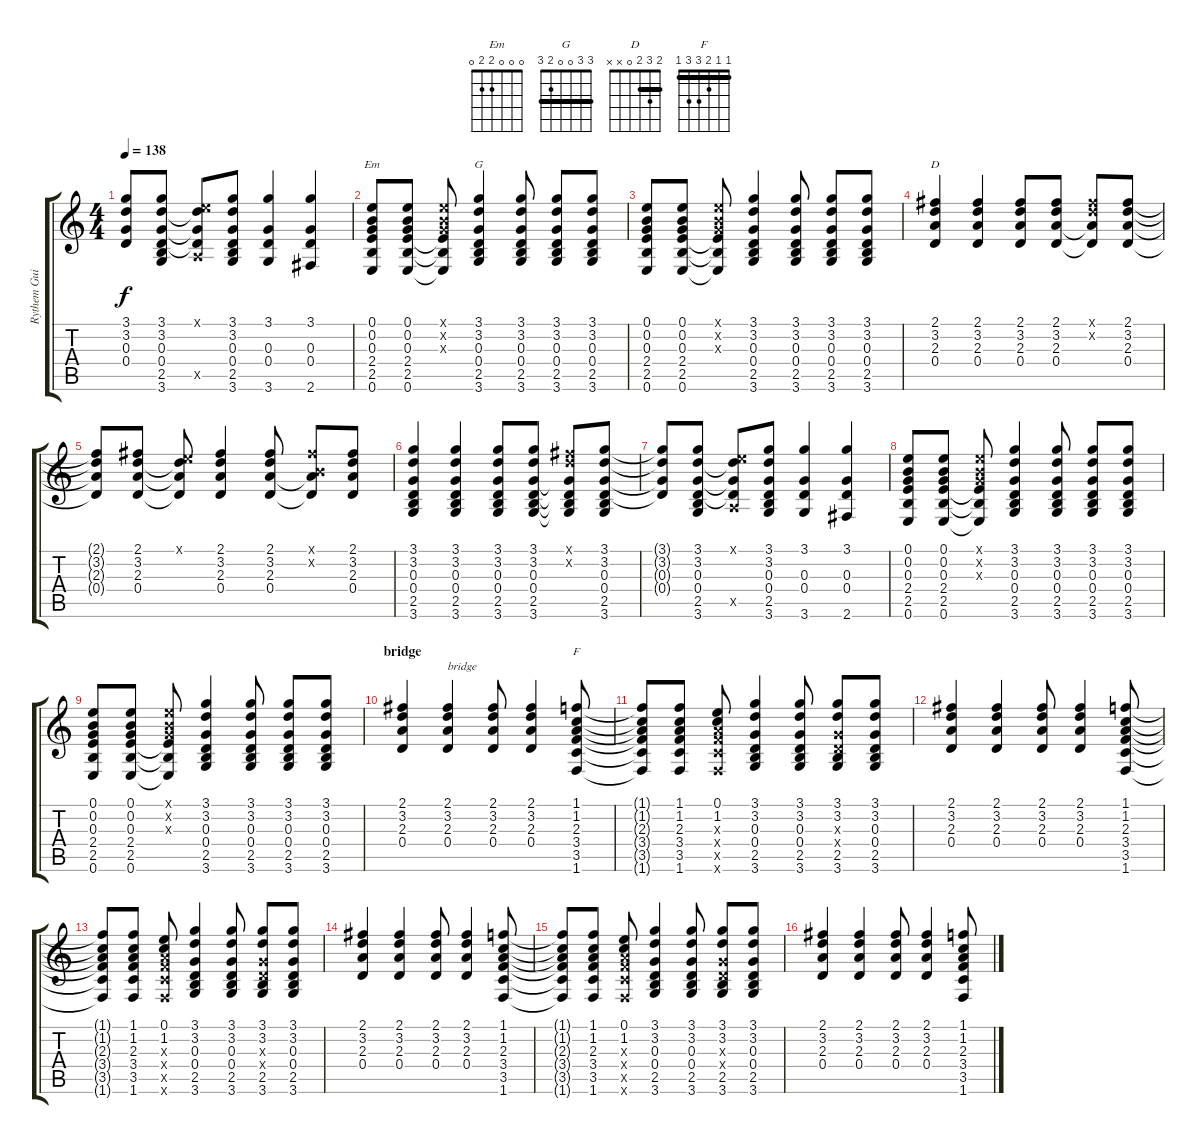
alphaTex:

\track ("Rythem Guitar" "Rythem Gui") {instrument overdrivenguitar}
\staff {score tabs}
\tuning (E4 B3 G3 D3 A2 E2) {hide}
\chord ("Em" 0 0 0 2 2 0)
\chord ("G" 3 3 0 0 2 3) {barre 3}
\chord ("D" 2 3 2 0 x x) {barre 2}
\chord ("F" 1 1 2 3 3 1) {barre 1}
\ts (4 4)
\tempo 138
\clef g2
\ks c
(3.1{t} 3.2{t} 0.3{t} 0.4{t}).8{dy f} (3.1 3.2 0.3 0.4 2.5 3.6).8 (0.1{x} 3.2{t} 0.3{t} 0.4{t} 0.5{x}).8 (3.1 3.2 0.3 0.4 2.5 3.6).8 (3.1 0.3 0.4 3.6).4 (3.1 0.3 0.4 2.6).4 |
(0.1 0.2 0.3 2.4 2.5 0.6).8{ch "Em"} (0.1 0.2 0.3 2.4 2.5 0.6).8 (0.1{x} 0.2{x} 0.3{x} 2.4{t} 2.5{t} 0.6{t}).8 (3.1 3.2 0.3 0.4 2.5 3.6).4{ch "G"} (3.1 3.2 0.3 0.4 2.5 3.6).8 (3.1 3.2 0.3 0.4 2.5 3.6).8 (3.1 3.2 0.3 0.4 2.5 3.6).8 |
(0.1 0.2 0.3 2.4 2.5 0.6).8 (0.1 0.2 0.3 2.4 2.5 0.6).8 (0.1{x} 0.2{x} 0.3{x} 2.4{t} 2.5{t} 0.6{t}).8 (3.1 3.2 0.3 0.4 2.5 3.6).4 (3.1 3.2 0.3 0.4 2.5 3.6).8 (3.1 3.2 0.3 0.4 2.5 3.6).8 (3.1 3.2 0.3 0.4 2.5 3.6).8 |
(2.1 3.2 2.3 0.4).4{ch "D"} (2.1 3.2 2.3 0.4).4 (2.1 3.2 2.3 0.4).8 (2.1 3.2 2.3 0.4).8 (2.1{x} 3.2{x} 2.3{t} 0.4{t}).8 (2.1 3.2 2.3 0.4).8 |
(2.1{t} 3.2{t} 2.3{t} 0.4{t}).8 (2.1 3.2 2.3 0.4).8 (0.1{x} 3.2{t} 2.3{t} 0.4{t}).8 (2.1 3.2 2.3 0.4).4 (2.1 3.2 2.3 0.4).8 (2.1{x} 0.2{x} 2.3{t} 0.4{t}).8 (2.1 3.2 2.3 0.4).8 |
(3.1 3.2 0.3 0.4 2.5 3.6).4 (3.1 3.2 0.3 0.4 2.5 3.6).4 (3.1 3.2 0.3 0.4 2.5 3.6).8 (3.1 3.2 0.3 0.4 2.5 3.6).8 (2.1{x} 3.2{x} 0.3{t} 0.4{t} 2.5{t} 3.6{t}).8 (3.1 3.2 0.3 0.4 2.5 3.6).8 |
(3.1{t} 3.2{t} 0.3{t} 0.4{t}).8 (3.1 3.2 0.3 0.4 2.5 3.6).8 (0.1{x} 3.2{t} 0.3{t} 0.4{t} 0.5{x}).8 (3.1 3.2 0.3 0.4 2.5 3.6).8 (3.1 0.3 0.4 3.6).4 (3.1 0.3 0.4 2.6).4 |
(0.1 0.2 0.3 2.4 2.5 0.6).8 (0.1 0.2 0.3 2.4 2.5 0.6).8 (0.1{x} 0.2{x} 0.3{x} 2.4{t} 2.5{t} 0.6{t}).8 (3.1 3.2 0.3 0.4 2.5 3.6).4 (3.1 3.2 0.3 0.4 2.5 3.6).8 (3.1 3.2 0.3 0.4 2.5 3.6).8 (3.1 3.2 0.3 0.4 2.5 3.6).8 |
(0.1 0.2 0.3 2.4 2.5 0.6).8 (0.1 0.2 0.3 2.4 2.5 0.6).8 (0.1{x} 0.2{x} 0.3{x} 2.4{t} 2.5{t} 0.6{t}).8 (3.1 3.2 0.3 0.4 2.5 3.6).4 (3.1 3.2 0.3 0.4 2.5 3.6).8 (3.1 3.2 0.3 0.4 2.5 3.6).8 (3.1 3.2 0.3 0.4 2.5 3.6).8 |
\section ("" "bridge")
(2.1 3.2 2.3 0.4).4{volume 10} (2.1 3.2 2.3 0.4).4{txt "bridge"} (2.1 3.2 2.3 0.4).8 (2.1 3.2 2.3 0.4).4 (1.1 1.2 2.3 3.4 3.5 1.6).8{ch "F"} |
(1.1{t} 1.2{t} 2.3{t} 3.4{t} 3.5{t} 1.6{t}).8 (1.1 1.2 2.3 3.4 3.5 1.6).8 (0.1 1.2 2.3{x} 3.4{x} 3.5{x} 1.6{x}).8 (3.1 3.2 0.3 0.4 2.5 3.6).4 (3.1 3.2 0.3 0.4 2.5 3.6).8 (3.1 3.2 0.3{x} 0.4{x} 2.5 3.6).8 (3.1 3.2 0.3 0.4 2.5 3.6).8 |
(2.1 3.2 2.3 0.4).4 (2.1 3.2 2.3 0.4).4 (2.1 3.2 2.3 0.4).8 (2.1 3.2 2.3 0.4).4 (1.1 1.2 2.3 3.4 3.5 1.6).8 |
(1.1{t} 1.2{t} 2.3{t} 3.4{t} 3.5{t} 1.6{t}).8 (1.1 1.2 2.3 3.4 3.5 1.6).8 (0.1 1.2 2.3{x} 3.4{x} 3.5{x} 1.6{x}).8 (3.1 3.2 0.3 0.4 2.5 3.6).4 (3.1 3.2 0.3 0.4 2.5 3.6).8 (3.1 3.2 0.3{x} 0.4{x} 2.5 3.6).8 (3.1 3.2 0.3 0.4 2.5 3.6).8 |
(2.1 3.2 2.3 0.4).4 (2.1 3.2 2.3 0.4).4 (2.1 3.2 2.3 0.4).8 (2.1 3.2 2.3 0.4).4 (1.1 1.2 2.3 3.4 3.5 1.6).8 |
(1.1{t} 1.2{t} 2.3{t} 3.4{t} 3.5{t} 1.6{t}).8 (1.1 1.2 2.3 3.4 3.5 1.6).8 (0.1 1.2 2.3{x} 3.4{x} 3.5{x} 1.6{x}).8 (3.1 3.2 0.3 0.4 2.5 3.6).4 (3.1 3.2 0.3 0.4 2.5 3.6).8 (3.1 3.2 0.3{x} 0.4{x} 2.5 3.6).8 (3.1 3.2 0.3 0.4 2.5 3.6).8 |
(2.1 3.2 2.3 0.4).4 (2.1 3.2 2.3 0.4).4 (2.1 3.2 2.3 0.4).8 (2.1 3.2 2.3 0.4).4 (1.1 1.2 2.3 3.4 3.5 1.6).8
